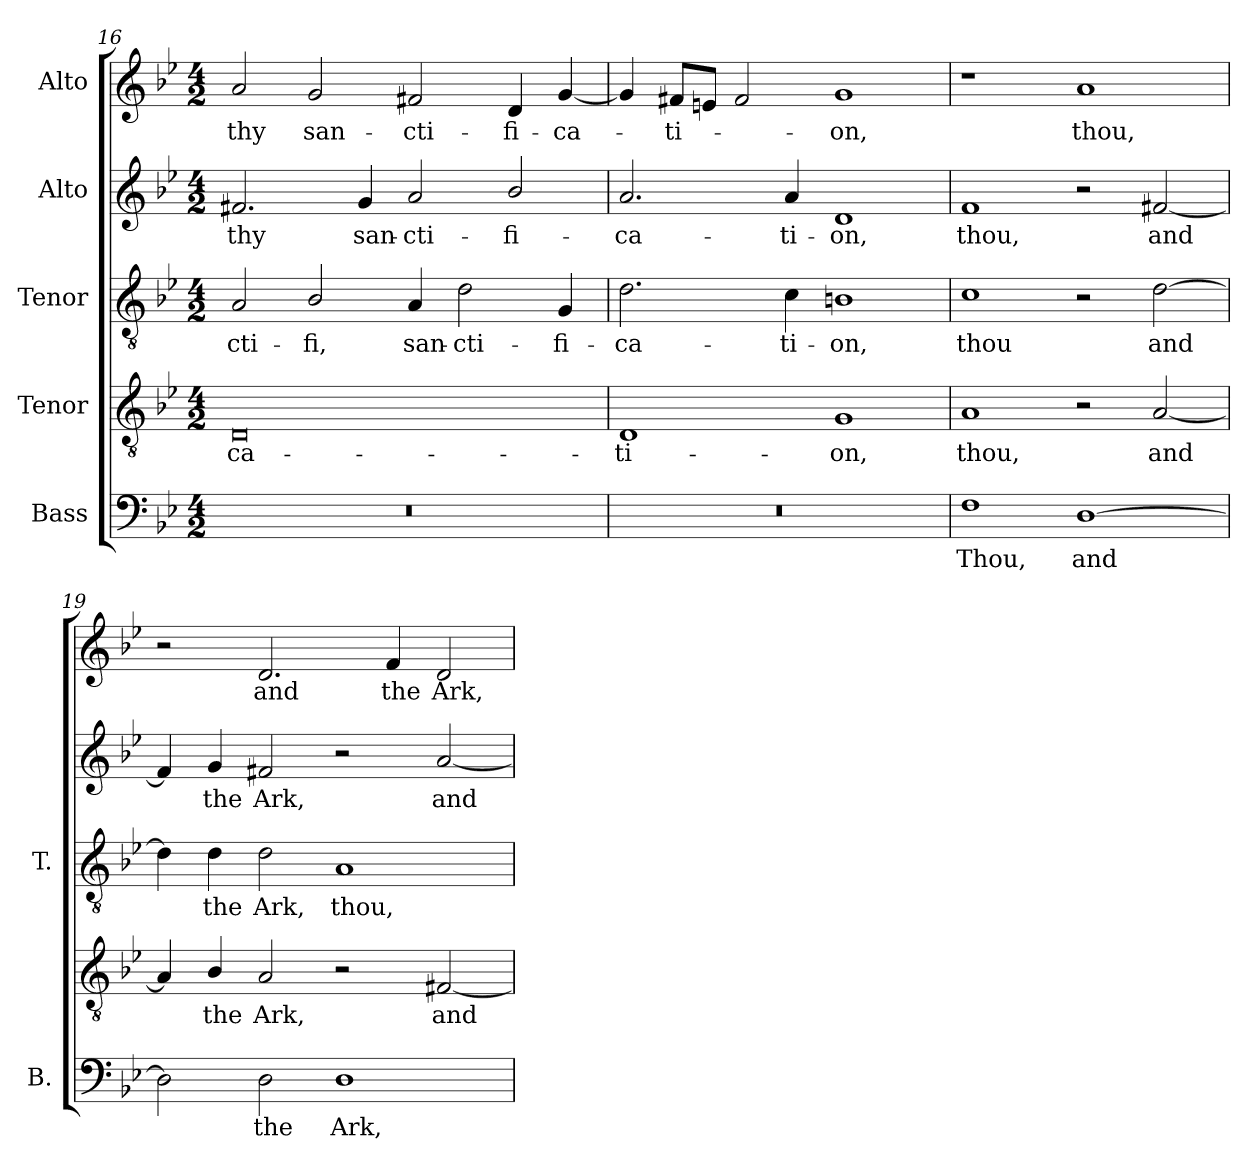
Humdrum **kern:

**kern	**text	**kern	**text	**kern	**text	**kern	**text	**kern	**text
*part5	*part5	*part4	*part4	*part3	*part3	*part2	*part2	*part1	*part1
*staff5	*staff5	*staff4	*staff4	*staff3	*staff3	*staff2	*staff2	*staff1	*staff1
*I"Bass	*	*I"Tenor	*	*I"Tenor	*	*I"Alto	*	*I"Alto	*
*I'B.	*	*	*	*I'T.	*	*	*	*	*
*clefF4	*	*clefGv2	*	*clefGv2	*	*clefG2	*	*clefG2	*
*	*	*ITrd7c12	*	*ITrd7c12	*	*	*	*	*
*k[b-e-]	*	*k[b-e-]	*	*k[b-e-]	*	*k[b-e-]	*	*k[b-e-]	*
*B-:	*	*B-:	*	*B-:	*	*B-:	*	*B-:	*
*M4/2	*	*M4/2	*	*M4/2	*	*M4/2	*	*M4/2	*
=16	=16	=16	=16	=16	=16	=16	=16	=16	=16
!LO:N:vis=1	!	!	!	!	!	!	!	!	!
!	!	!	!LO:LY:b:color=#000000	!	!	!	!	!	!
!	!	!	!	!	!LO:LY:b:color=#000000	!	!	!	!
!	!	!	!	!	!	!	!LO:LY:b:color=#000000	!	!
!	!	!	!	!	!	!	!	!	!LO:LY:b:color=#000000
0r	.	0DDi	-ca-	2AAi/	-cti-	2.f#Xi/	thy	2ai/	thy
!	!	!	!	!	!LO:LY:b:color=#000000	!	!	!	!
!	!	!	!	!	!	!	!	!	!LO:LY:b:color=#000000
.	.	.	.	2BB-i/	-fi,	.	.	2gi/	san-
!	!	!	!	!	!	!	!LO:LY:b:color=#000000	!	!
.	.	.	.	.	.	4gi/	san-	.	.
!	!	!	!	!	!LO:LY:b:color=#000000	!	!	!	!
!	!	!	!	!	!	!	!LO:LY:b:color=#000000	!	!
!	!	!	!	!	!	!	!	!	!LO:LY:b:color=#000000
.	.	.	.	4AAi/	san-	2ai/	-cti-	2f#Xi/	-cti-
!	!	!	!	!	!LO:LY:b:color=#000000	!	!	!	!
.	.	.	.	2Di\	-cti-	.	.	.	.
!	!	!	!	!	!	!	!LO:LY:b:color=#000000	!	!
!	!	!	!	!	!	!	!	!	!LO:LY:b:color=#000000
.	.	.	.	.	.	2b-i/	-fi-	4di/	-fi-
!	!	!	!	!	!LO:LY:b:color=#000000	!	!	!	!
!	!	!	!	!	!	!	!	!	!LO:LY:b:color=#000000
.	.	.	.	4GGi/	-fi-	.	.	[4gi/	-ca-
!!LO:LB:g=z
=17	=17	=17	=17	=17	=17	=17	=17	=17	=17
!LO:N:vis=1	!	!	!	!	!	!	!	!	!
!	!	!	!LO:LY:b:color=#000000	!	!	!	!	!	!
!	!	!	!	!	!LO:LY:b:color=#000000	!	!	!	!
!	!	!	!	!	!	!	!LO:LY:b:color=#000000	!	!
0r	.	1DDi	-ti-	2.Di\	-ca-	2.ai/	-ca-	4gi/]	.
!	!	!	!	!	!	!	!	!	!LO:LY:b:color=#000000
.	.	.	.	.	.	.	.	8f#Xi/L	-ti-
.	.	.	.	.	.	.	.	8eni/J	.
.	.	.	.	.	.	.	.	2f#i/	.
!	!	!	!	!	!LO:LY:b:color=#000000	!	!	!	!
!	!	!	!	!	!	!	!LO:LY:b:color=#000000	!	!
.	.	.	.	4Ci\	-ti-	4ai/	-ti-	.	.
!	!	!	!LO:LY:b:color=#000000	!	!	!	!	!	!
!	!	!	!	!	!LO:LY:b:color=#000000	!	!	!	!
!	!	!	!	!	!	!	!LO:LY:b:color=#000000	!	!
!	!	!	!	!	!	!	!	!	!LO:LY:b:color=#000000
.	.	1GGi	-on,	1BBni	-on,	1di	-on,	1gi	-on,
=18	=18	=18	=18	=18	=18	=18	=18	=18	=18
!	!LO:LY:b:color=#000000	!	!	!	!	!	!	!	!
!	!	!	!LO:LY:b:color=#000000	!	!	!	!	!	!
!	!	!	!	!	!LO:LY:b:color=#000000	!	!	!	!
!	!	!	!	!	!	!	!LO:LY:b:color=#000000	!	!
1Fi	Thou,	1AAi	thou,	1Ci	thou	1fi	thou,	1r	.
!	!LO:LY:b:color=#000000	!	!	!	!	!	!	!	!
!	!	!	!	!	!	!	!	!	!LO:LY:b:color=#000000
[1Di	and	2r	.	2r	.	2r	.	1ai	thou,
!	!	!	!LO:LY:b:color=#000000	!	!	!	!	!	!
!	!	!	!	!	!LO:LY:b:color=#000000	!	!	!	!
!	!	!	!	!	!	!	!LO:LY:b:color=#000000	!	!
.	.	[2AAi/	and	[2Di\	and	[2f#Xi/	and	.	.
=19	=19	=19	=19	=19	=19	=19	=19	=19	=19
2Di\]	.	4AAi/]	.	4Di\]	.	4f#i/]	.	2r	.
!	!	!	!LO:LY:b:color=#000000	!	!	!	!	!	!
!	!	!	!	!	!LO:LY:b:color=#000000	!	!	!	!
!	!	!	!	!	!	!	!LO:LY:b:color=#000000	!	!
.	.	4BB-i/	the	4Di\	the	4gi/	the	.	.
!	!LO:LY:b:color=#000000	!	!	!	!	!	!	!	!
!	!	!	!LO:LY:b:color=#000000	!	!	!	!	!	!
!	!	!	!	!	!LO:LY:b:color=#000000	!	!	!	!
!	!	!	!	!	!	!	!LO:LY:b:color=#000000	!	!
!	!	!	!	!	!	!	!	!	!LO:LY:b:color=#000000
2Di\	the	2AAi/	Ark,	2Di\	Ark,	2f#Xi/	Ark,	2.di/	and
!	!LO:LY:b:color=#000000	!	!	!	!	!	!	!	!
!	!	!	!	!	!LO:LY:b:color=#000000	!	!	!	!
1Di	Ark,	2r	.	1AAi	thou,	2r	.	.	.
!	!	!	!	!	!	!	!	!	!LO:LY:b:color=#000000
.	.	.	.	.	.	.	.	4fi/	the
!	!	!	!LO:LY:b:color=#000000	!	!	!	!	!	!
!	!	!	!	!	!	!	!LO:LY:b:color=#000000	!	!
!	!	!	!	!	!	!	!	!	!LO:LY:b:color=#000000
.	.	[2FF#Xi/	and	.	.	[2ai/	and	2di/	Ark,
=	=	=	=	=	=	=	=	=	=
*-	*-	*-	*-	*-	*-	*-	*-	*-	*-
